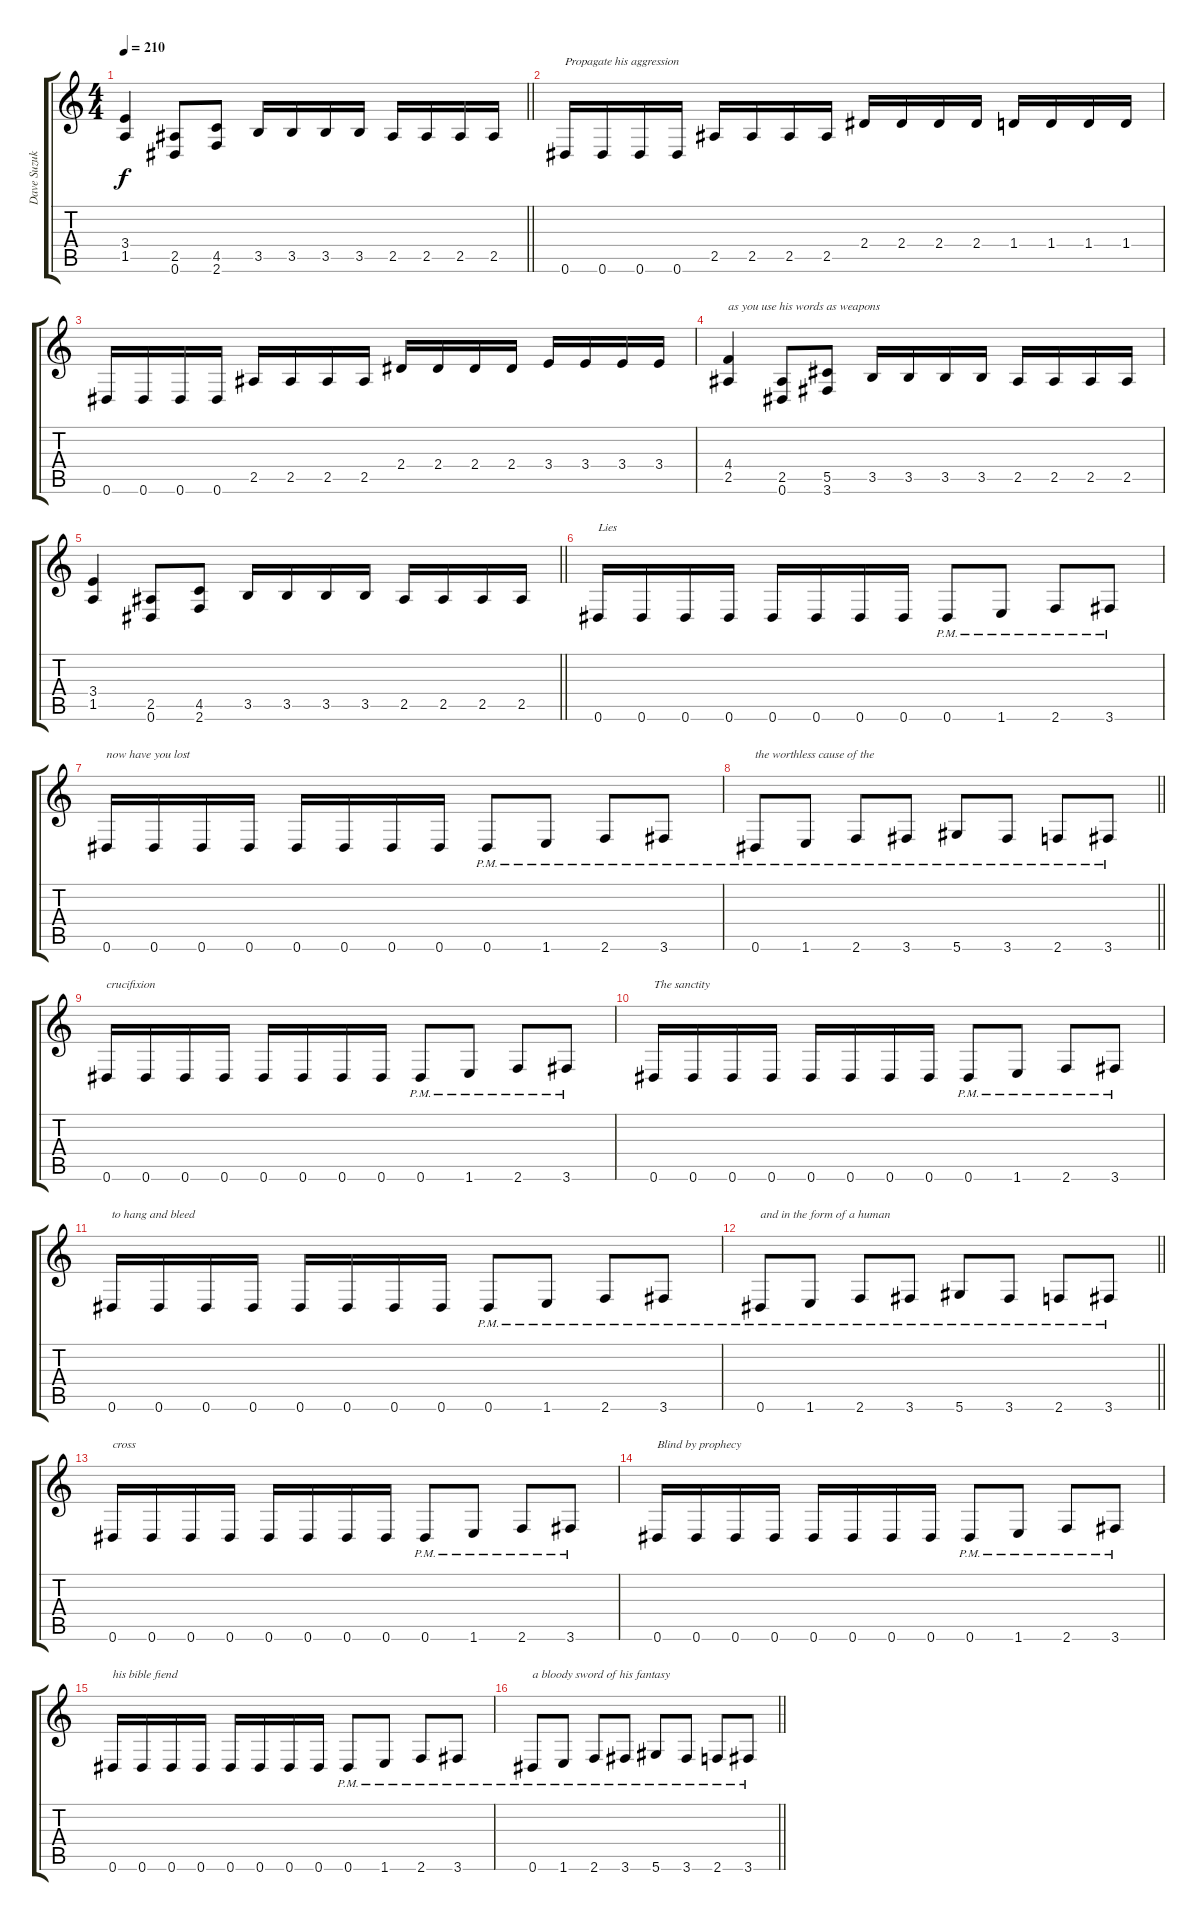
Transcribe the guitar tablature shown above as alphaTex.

\track ("Dave Suzuki" "Dave Suzuk") {instrument distortionguitar}
\staff {score tabs}
\tuning (Eb4 Bb3 Gb3 Db3 Ab2 Eb2) {hide}
\ts (4 4)
\tempo 210
\clef g2
\barLineRight lightlight
\ks c
(3.4 1.5).4{dy f} (2.5 0.6).8 (4.5 2.6).8 3.5.16 3.5.16 3.5.16 3.5.16 2.5.16 2.5.16 2.5.16 2.5.16 |
0.6.16{txt "Propagate his aggression"} 0.6.16 0.6.16 0.6.16 2.5.16 2.5.16 2.5.16 2.5.16 2.4.16 2.4.16 2.4.16 2.4.16 1.4.16 1.4.16 1.4.16 1.4.16 |
0.6.16 0.6.16 0.6.16 0.6.16 2.5.16 2.5.16 2.5.16 2.5.16 2.4.16 2.4.16 2.4.16 2.4.16 3.4.16 3.4.16 3.4.16 3.4.16 |
(4.4 2.5).4{txt "as you use his words as weapons"} (2.5 0.6).8 (5.5 3.6).8 3.5.16 3.5.16 3.5.16 3.5.16 2.5.16 2.5.16 2.5.16 2.5.16 |
\barLineRight lightlight
(3.4 1.5).4 (2.5 0.6).8 (4.5 2.6).8 3.5.16 3.5.16 3.5.16 3.5.16 2.5.16 2.5.16 2.5.16 2.5.16 |
0.6.16{txt "Lies"} 0.6.16 0.6.16 0.6.16 0.6.16 0.6.16 0.6.16 0.6.16 0.6{pm}.8 1.6{pm}.8 2.6{pm}.8 3.6{pm}.8 |
0.6.16{txt "now have you lost"} 0.6.16 0.6.16 0.6.16 0.6.16 0.6.16 0.6.16 0.6.16 0.6{pm}.8 1.6{pm}.8 2.6{pm}.8 3.6{pm}.8 |
\barLineRight lightlight
0.6{pm}.8{txt "the worthless cause of the"} 1.6{pm}.8 2.6{pm}.8 3.6{pm}.8 5.6{pm}.8 3.6{pm}.8 2.6{pm}.8 3.6{pm}.8 |
0.6.16{txt "crucifixion"} 0.6.16 0.6.16 0.6.16 0.6.16 0.6.16 0.6.16 0.6.16 0.6{pm}.8 1.6{pm}.8 2.6{pm}.8 3.6{pm}.8 |
0.6.16{txt "The sanctity"} 0.6.16 0.6.16 0.6.16 0.6.16 0.6.16 0.6.16 0.6.16 0.6{pm}.8 1.6{pm}.8 2.6{pm}.8 3.6{pm}.8 |
0.6.16{txt "to hang and bleed"} 0.6.16 0.6.16 0.6.16 0.6.16 0.6.16 0.6.16 0.6.16 0.6{pm}.8 1.6{pm}.8 2.6{pm}.8 3.6{pm}.8 |
\barLineRight lightlight
0.6{pm}.8{txt "and in the form of a human"} 1.6{pm}.8 2.6{pm}.8 3.6{pm}.8 5.6{pm}.8 3.6{pm}.8 2.6{pm}.8 3.6{pm}.8 |
0.6.16{txt "cross"} 0.6.16 0.6.16 0.6.16 0.6.16 0.6.16 0.6.16 0.6.16 0.6{pm}.8 1.6{pm}.8 2.6{pm}.8 3.6{pm}.8 |
0.6.16{txt "Blind by prophecy"} 0.6.16 0.6.16 0.6.16 0.6.16 0.6.16 0.6.16 0.6.16 0.6{pm}.8 1.6{pm}.8 2.6{pm}.8 3.6{pm}.8 |
0.6.16{txt "his bible fiend"} 0.6.16 0.6.16 0.6.16 0.6.16 0.6.16 0.6.16 0.6.16 0.6{pm}.8 1.6{pm}.8 2.6{pm}.8 3.6{pm}.8 |
\barLineRight lightlight
0.6{pm}.8{txt "a bloody sword of his fantasy"} 1.6{pm}.8 2.6{pm}.8 3.6{pm}.8 5.6{pm}.8 3.6{pm}.8 2.6{pm}.8 3.6{pm}.8
